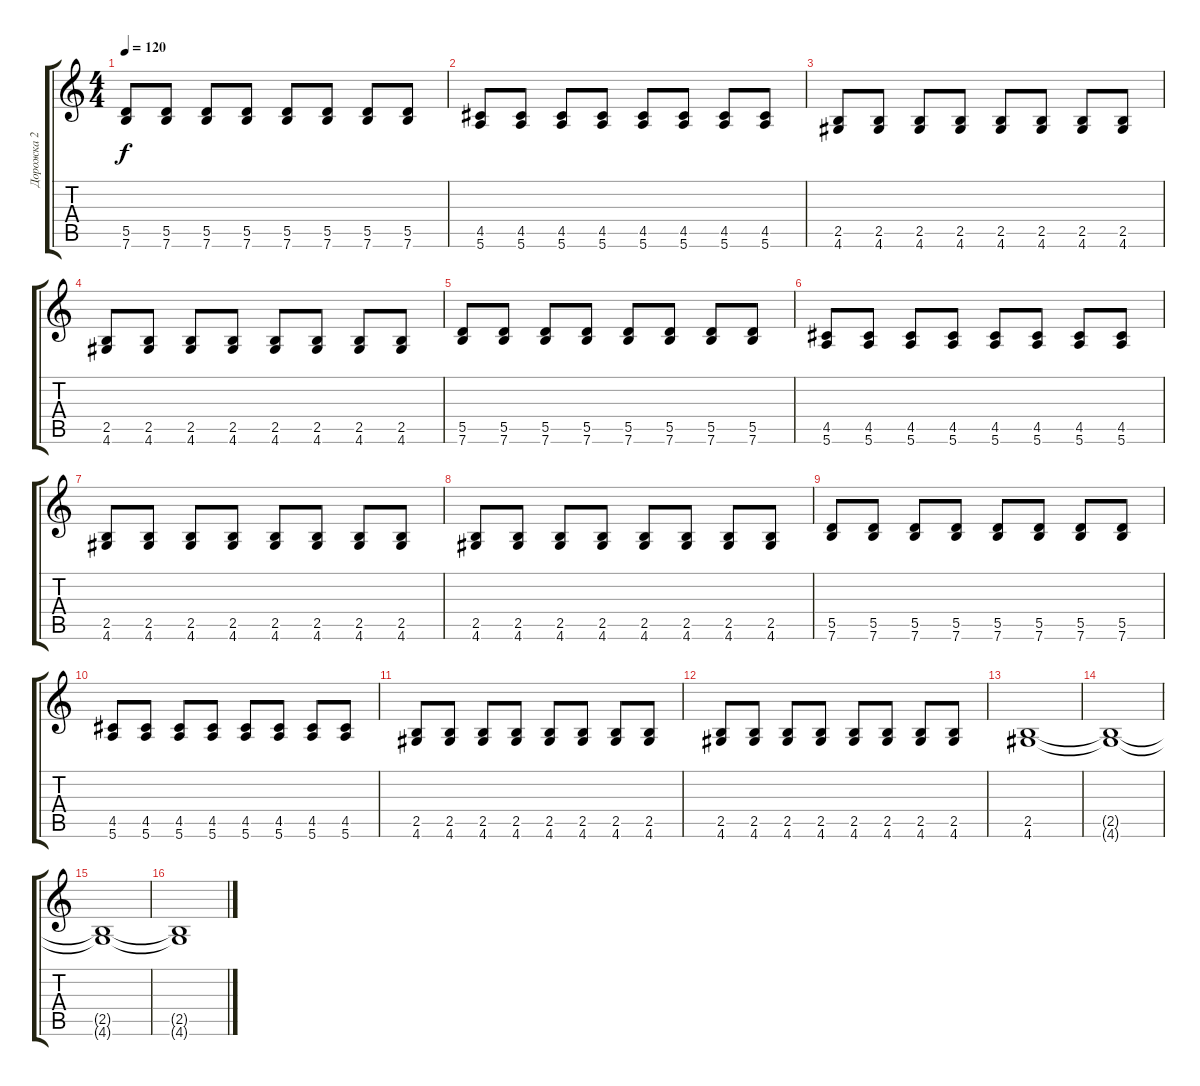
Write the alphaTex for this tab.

\track ("Дорожка 2" "Дорожка 2") {instrument electricguitarclean}
\staff {score tabs}
\tuning (E4 B3 G3 D3 A2 E2) {hide}
\ts (4 4)
\tempo 120
\clef g2
\ks c
(5.5 7.6).8{dy f} (5.5 7.6).8 (5.5 7.6).8 (5.5 7.6).8 (5.5 7.6).8 (5.5 7.6).8 (5.5 7.6).8 (5.5 7.6).8 |
(4.5 5.6).8 (4.5 5.6).8 (4.5 5.6).8 (4.5 5.6).8 (4.5 5.6).8 (4.5 5.6).8 (4.5 5.6).8 (4.5 5.6).8 |
(2.5 4.6).8 (2.5 4.6).8 (2.5 4.6).8 (2.5 4.6).8 (2.5 4.6).8 (2.5 4.6).8 (2.5 4.6).8 (2.5 4.6).8 |
(2.5 4.6).8 (2.5 4.6).8 (2.5 4.6).8 (2.5 4.6).8 (2.5 4.6).8 (2.5 4.6).8 (2.5 4.6).8 (2.5 4.6).8 |
(5.5 7.6).8 (5.5 7.6).8 (5.5 7.6).8 (5.5 7.6).8 (5.5 7.6).8 (5.5 7.6).8 (5.5 7.6).8 (5.5 7.6).8 |
(4.5 5.6).8 (4.5 5.6).8 (4.5 5.6).8 (4.5 5.6).8 (4.5 5.6).8 (4.5 5.6).8 (4.5 5.6).8 (4.5 5.6).8 |
(2.5 4.6).8 (2.5 4.6).8 (2.5 4.6).8 (2.5 4.6).8 (2.5 4.6).8 (2.5 4.6).8 (2.5 4.6).8 (2.5 4.6).8 |
(2.5 4.6).8 (2.5 4.6).8 (2.5 4.6).8 (2.5 4.6).8 (2.5 4.6).8 (2.5 4.6).8 (2.5 4.6).8 (2.5 4.6).8 |
(5.5 7.6).8 (5.5 7.6).8 (5.5 7.6).8 (5.5 7.6).8 (5.5 7.6).8 (5.5 7.6).8 (5.5 7.6).8 (5.5 7.6).8 |
(4.5 5.6).8 (4.5 5.6).8 (4.5 5.6).8 (4.5 5.6).8 (4.5 5.6).8 (4.5 5.6).8 (4.5 5.6).8 (4.5 5.6).8 |
(2.5 4.6).8 (2.5 4.6).8 (2.5 4.6).8 (2.5 4.6).8 (2.5 4.6).8 (2.5 4.6).8 (2.5 4.6).8 (2.5 4.6).8 |
(2.5 4.6).8 (2.5 4.6).8 (2.5 4.6).8 (2.5 4.6).8 (2.5 4.6).8 (2.5 4.6).8 (2.5 4.6).8 (2.5 4.6).8 |
(2.5 4.6).1 |
(2.5{t} 4.6{t}).1 |
(2.5{t} 4.6{t}).1 |
(2.5{t} 4.6{t}).1
